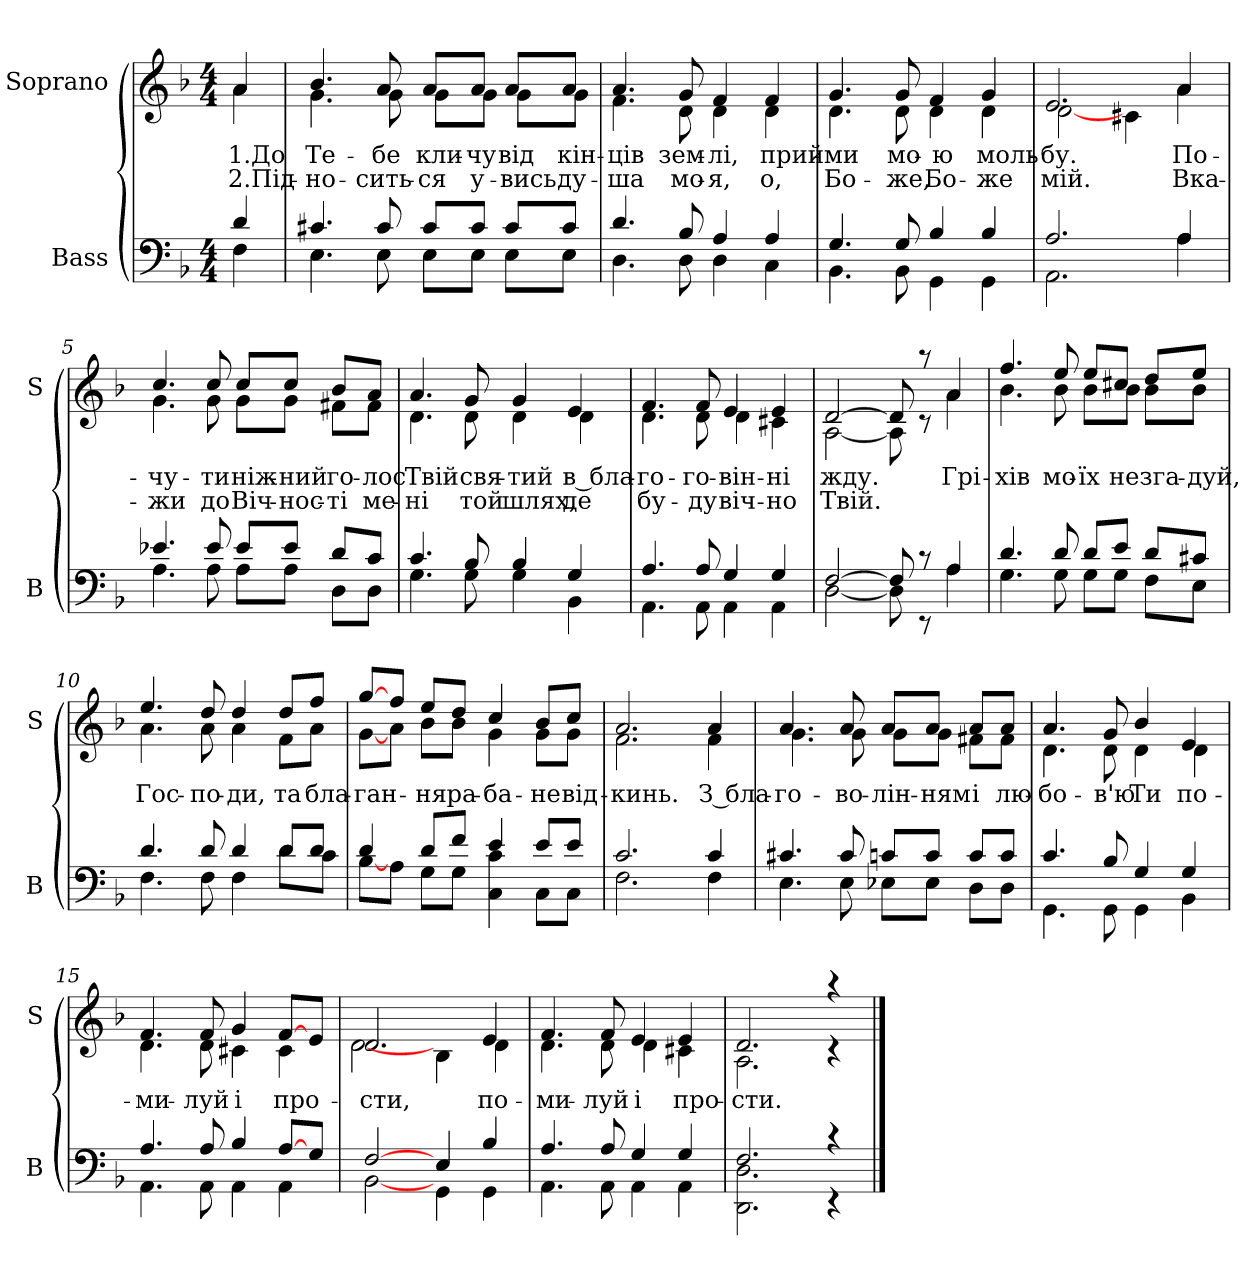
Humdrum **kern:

**kern	**kern	**text	**text
*part2	*part1	*part1	*part1
*staff2	*staff1	*staff1	*staff1
*I"Bass	*I"Soprano	*	*
*I'B	*I'S	*	*
*clefF4	*clefG2	*	*
*k[b-]	*k[b-]	*	*
*d:	*d:	*	*
*M4/4	*M4/4	*	*
=	=	=	=
*^	*^	*	*
!	!	!	!	!LO:LY:b	!LO:LY:b
4d/	4F\	4a/	4a\	1.До	2.Під-
=1	=1	=1	=1	=1	=1
!	!	!	!	!LO:LY:b	!LO:LY:b
4.c#X/	4.E\	4.b-/	4.g\	Те-	-но-
!	!	!	!	!LO:LY:b	!LO:LY:b
8c#/	8E\	8a/	8g\	-бе	-сить-
!	!	!	!	!LO:LY:b	!LO:LY:b
8c#/L	8E\L	8a/L	8g\L	кли-	-ся
!	!	!	!	!LO:LY:b	!LO:LY:b
8c#/J	8E\J	8a/J	8g\J	-чу	у-
!	!	!	!	!LO:LY:b	!LO:LY:b
8c#/L	8E\L	8a/L	8g\L	від	-вись
!	!	!	!	!LO:LY:b	!LO:LY:b
8c#/J	8E\J	8a/J	8g\J	кін-	ду-
=2	=2	=2	=2	=2	=2
!	!	!	!	!LO:LY:b	!LO:LY:b
4.d/	4.D\	4.a/	4.f\	-ців	-ша
!	!	!	!	!LO:LY:b	!LO:LY:b
8B-/	8D\	8g/	8d\	зем-	мо-
!	!	!	!	!LO:LY:b	!LO:LY:b
4A/	4D\	4f/	4d\	-лі,	-я,
!	!	!	!	!LO:LY:b	!LO:LY:b
4A/	4C\	4f/	4d\	прий-	о,
=3	=3	=3	=3	=3	=3
!	!	!	!	!LO:LY:b	!LO:LY:b
4.G/	4.BB-\	4.g/	4.d\	-ми	Бо-
!	!	!	!	!LO:LY:b	!LO:LY:b
8G/	8BB-\	8g/	8d\	мо-	-же,
!	!	!	!	!LO:LY:b	!LO:LY:b
4B-/	4GG\	4f/	4d\	-ю	Бо-
!	!	!	!	!LO:LY:b	!LO:LY:b
4B-/	4GG\	4g/	4d\	моль-	-же
=4	=4	=4	=4	=4	=4
!	!	!	!	!LO:LY:b	!LO:LY:b
2.A/	2.AA\	2.e/	[<2d\	-бу.	мій.
.	.	.	4c#X\	.	.
!	!	!	!	!LO:LY:b	!LO:LY:b
4A/	4A\	4a/	4a\	По-	Вка-
!!LO:LB:g=z	!!
=5	=5	=5	=5	=5	=5
!	!	!	!	!LO:LY:b	!LO:LY:b
4.e-X/	4.A\	4.cc/	4.g\	-чу-	-жи
!	!	!	!	!LO:LY:b	!LO:LY:b
8e-/	8A\	8cc/	8g\	-ти	до
!	!	!	!	!LO:LY:b	!LO:LY:b
8e-/L	8A\L	8cc/L	8g\L	ніж-	Віч-
!	!	!	!	!LO:LY:b	!LO:LY:b
8e-/J	8A\J	8cc/J	8g\J	-ний	-нос-
!	!	!	!	!LO:LY:b	!LO:LY:b
8d/L	8D\L	8b-/L	8f#X\L	го-	-ті
!	!	!	!	!LO:LY:b	!LO:LY:b
8c/J	8D\J	8a/J	8f#\J	-лос	ме-
=6	=6	=6	=6	=6	=6
!	!	!	!	!LO:LY:b	!LO:LY:b
4.c/	4.G\	4.a/	4.d\	Твій	-ні
!	!	!	!	!LO:LY:b	!LO:LY:b
8B-/	8G\	8g/	8d\	свя-	той
!	!	!	!	!LO:LY:b	!LO:LY:b
4B-/	4G\	4g/	4d\	-тий	шлях,
!	!	!	!	!LO:LY:b	!LO:LY:b
4G/	4BB-\	4e/	4d\	в бла-	де
=7	=7	=7	=7	=7	=7
!	!	!	!	!LO:LY:b	!LO:LY:b
4.A/	4.AA\	4.f/	4.d\	-го-	бу-
!	!	!	!	!LO:LY:b	!LO:LY:b
8A/	8AA\	8f/	8d\	-го-	-ду
!	!	!	!	!LO:LY:b	!LO:LY:b
4G/	4AA\	4e/	4d\	-він-	віч-
!	!	!	!	!LO:LY:b	!LO:LY:b
4G/	4AA\	4e/	4c#X\	-ні	-но
=8	=8	=8	=8	=8	=8
!	!	!	!	!LO:LY:b	!LO:LY:b
[>2F/	[<2D\	[>2d/	[<2A\	жду.	Твій.
8F/]	8D\]	8d/]	8A\]	.	.
8rc	8rEE	8raa	8rc	.	.
!	!	!	!	!LO:LY:b	!
4A/	4A\	4a/	4a\	Грі-	.
!!LO:LB:g=z	!!
=9	=9	=9	=9	=9	=9
!	!	!	!	!LO:LY:b	!
4.d/	4.G\	4.ff/	4.b-\	-хів	.
!	!	!	!	!LO:LY:b	!
8d/	8G\	8ee/	8b-\	мо-	.
!	!	!	!	!LO:LY:b	!
8d/L	8G\L	8ee/L	8b-\L	-їх	.
!	!	!	!	!LO:LY:b	!
8e/J	8G\J	8cc#X/J	8b-\J	не	.
!	!	!	!	!LO:LY:b	!
8d/L	8F\L	8dd/L	8b-\L	зга-	.
!	!	!	!	!LO:LY:b	!
8c#X/J	8E\J	8ee/J	8b-\J	-дуй,	.
=10	=10	=10	=10	=10	=10
!	!	!	!	!LO:LY:b	!
4.d/	4.F\	4.ee/	4.a\	Гос-	.
!	!	!	!	!LO:LY:b	!
8d/	8F\	8dd/	8a\	-по-	.
!	!	!	!	!LO:LY:b	!
4d/	4F\	4dd/	4a\	-ди,	.
!	!	!	!	!LO:LY:b	!
8d/L	8d\L	8dd/L	8f\L	та	.
!	!	!	!	!LO:LY:b	!
8d/J	8c\J	8ff/J	8a\J	бла-	.
=11	=11	=11	=11	=11	=11
!	!	!	!	!LO:LY:b	!
4d/	[<8B-\L	[>8gg/L	[<8g\L	-ган-	.
.	8A\J	8ff/J	8a\J	.	.
!	!	!	!	!LO:LY:b	!
8d/L	8G\L	8ee/L	8b-\L	-ня	.
!	!	!	!	!LO:LY:b	!
8f/J	8G\J	8dd/J	8b-\J	ра-	.
!	!	!	!	!LO:LY:b	!
4e/	4C\ 4c\	4cc/	4g\	-ба-	.
!	!	!	!	!LO:LY:b	!
8e/L	8C\L	8b-/L	8g\L	-не	.
!	!	!	!	!LO:LY:b	!
8e/J	8C\J	8cc/J	8g\J	від-	.
=12	=12	=12	=12	=12	=12
!	!	!	!	!LO:LY:b	!
2.c/	2.F\	2.a/	2.f\	-кинь.	.
!	!	!	!	!LO:LY:b	!
4c/	4F\	4a/	4f\	З бла-	.
!!LO:LB:g=z	!!
=13	=13	=13	=13	=13	=13
!	!	!	!	!LO:LY:b	!
4.c#X/	4.E\	4.a/	4.g\	-го-	.
!	!	!	!	!LO:LY:b	!
8c#/	8E\	8a/	8g\	-во-	.
!	!	!	!	!LO:LY:b	!
8cn/L	8E-X\L	8a/L	8g\L	-лін-	.
!	!	!	!	!LO:LY:b	!
8c/J	8E-\J	8a/J	8g\J	-ням	.
!	!	!	!	!LO:LY:b	!
8c/L	8D\L	8a/L	8f#X\L	і	.
!	!	!	!	!LO:LY:b	!
8c/J	8D\J	8a/J	8f#\J	лю-	.
=14	=14	=14	=14	=14	=14
!	!	!	!	!LO:LY:b	!
4.c/	4.GG\	4.a/	4.d\	-бо-	.
!	!	!	!	!LO:LY:b	!
8B-/	8GG\	8g/	8d\	-в'ю	.
!	!	!	!	!LO:LY:b	!
4G/	4GG\	4b-/	4d\	Ти	.
!	!	!	!	!LO:LY:b	!
4G/	4BB-\	4e/	4d\	по-	.
=15	=15	=15	=15	=15	=15
!	!	!	!	!LO:LY:b	!
4.A/	4.AA\	4.f/	4.d\	-ми-	.
!	!	!	!	!LO:LY:b	!
8A/	8AA\	8f/	8d\	-луй	.
!	!	!	!	!LO:LY:b	!
4B-/	4AA\	4g/	4c#X\	і	.
!	!	!	!	!LO:LY:b	!
[>8A/L	4AA\	[>8f/L	4c#\	про-	.
8G/J	.	8e/J	.	.	.
=16	=16	=16	=16	=16	=16
!	!	!	!	!LO:LY:b	!
[>2F/	[<2BB-\	2.d/	[<2d\	-сти,	.
4E/	4GG\	.	4B-\	.	.
!	!	!	!	!LO:LY:b	!
4B-/	4GG\	4e/	4d\	по-	.
=17	=17	=17	=17	=17	=17
!	!	!	!	!LO:LY:b	!
4.A/	4.AA\	4.f/	4.d\	-ми-	.
!	!	!	!	!LO:LY:b	!
8A/	8AA\	8f/	8d\	-луй	.
!	!	!	!	!LO:LY:b	!
4G/	4AA\	4e/	4d\	і	.
!	!	!	!	!LO:LY:b	!
4G/	4AA\	4e/	4c#X\	про-	.
=18	=18	=18	=18	=18	=18
!	!	!	!	!LO:LY:b	!
2.F/	2.DD\ 2.D\	2.d/	2.A\	-сти.	.
4rc	4rEE	4raa	4rc	.	.
*v	*v	*	*	*	*
*	*v	*v	*	*
==	==	==	==
*-	*-	*-	*-
